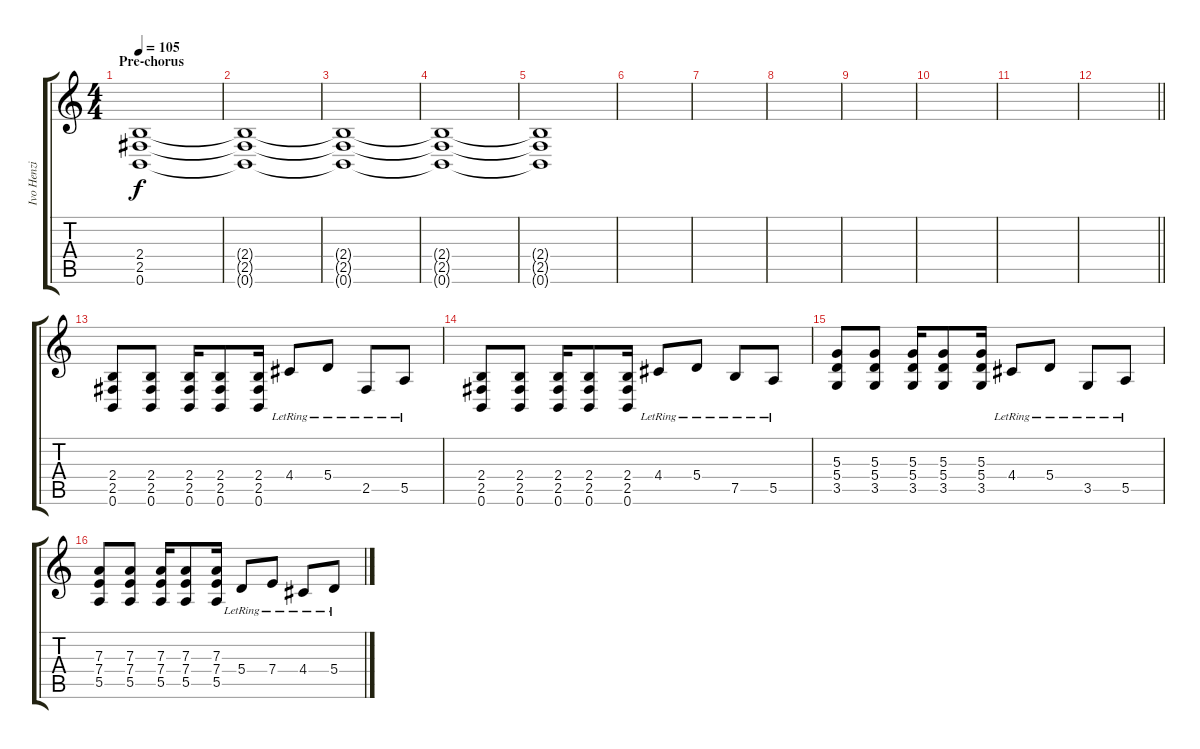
\track ("Ivo Henzi" "Ivo Henzi") {instrument distortionguitar}
\staff {score tabs}
\tuning (B3 G3 D3 A2 E2 B1) {hide}
\ts (4 4)
\section ("" "Pre-chorus")
\tempo 105
\clef g2
\ks c
(2.4 2.5 0.6).1{dy f volume 0} |
(2.4{t} 2.5{t} 0.6{t}).1 |
(2.4{t} 2.5{t} 0.6{t}).1 |
(2.4{t} 2.5{t} 0.6{t}).1 |
(2.4{t} 2.5{t} 0.6{t}).1 |
|
|
|
|
|
|
\barLineRight lightlight
|
(2.4 2.5 0.6).8 (2.4 2.5 0.6).8 (2.4 2.5 0.6).16 (2.4 2.5 0.6).8 (2.4 2.5 0.6).16 4.4{lr}.8 5.4{lr}.8 2.5{lr}.8 5.5{lr}.8 |
(2.4 2.5 0.6).8 (2.4 2.5 0.6).8 (2.4 2.5 0.6).16 (2.4 2.5 0.6).8 (2.4 2.5 0.6).16 4.4{lr}.8 5.4{lr}.8 7.5{lr}.8 5.5{lr}.8 |
(5.3 5.4 3.5).8 (5.3 5.4 3.5).8 (5.3 5.4 3.5).16 (5.3 5.4 3.5).8 (5.3 5.4 3.5).16 4.4{lr}.8 5.4{lr}.8 3.5{lr}.8 5.5{lr}.8 |
(7.3 7.4 5.5).8 (7.3 7.4 5.5).8 (7.3 7.4 5.5).16 (7.3 7.4 5.5).8 (7.3 7.4 5.5).16 5.4{lr}.8 7.4{lr}.8 4.4{lr}.8 5.4{lr}.8
